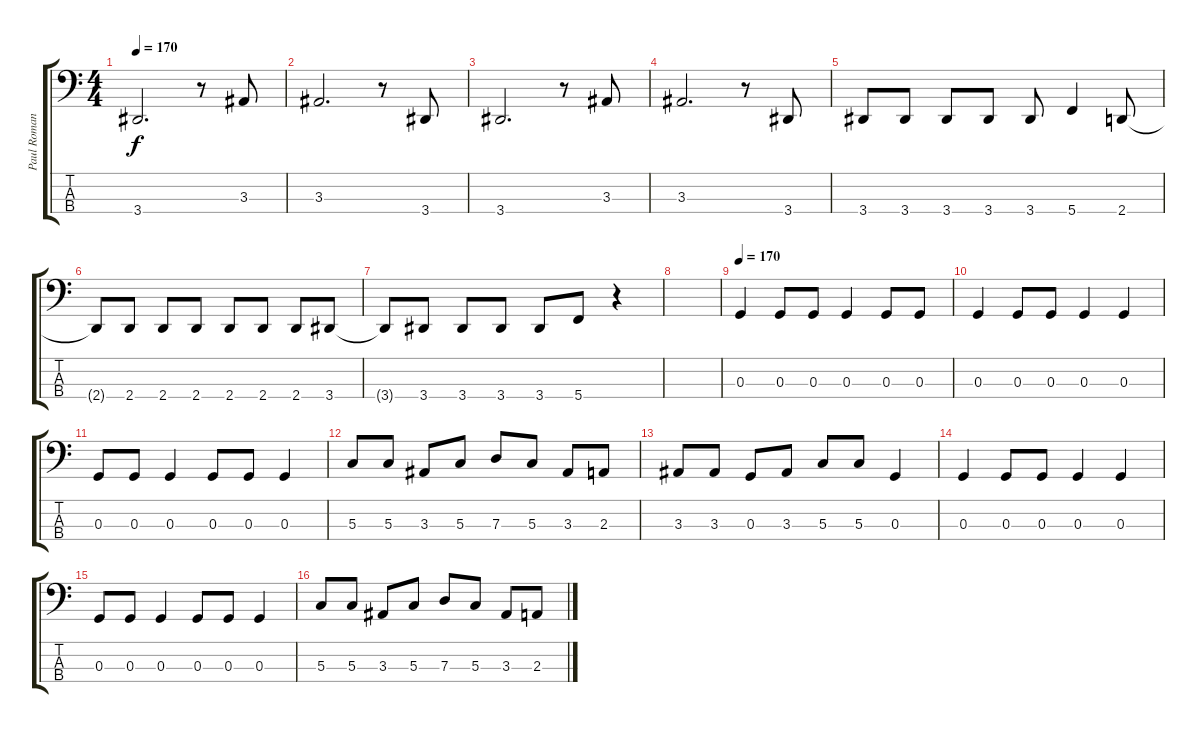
\track ("Paul Romanko" "Paul Roman") {instrument electricbasspick}
\staff {score tabs}
\tuning (F2 C2 G1 C1) {hide}
\ts (4 4)
\tempo 170
\clef f4
\ks c
3.4.2{d dy f} r.8 3.3.8 |
3.3.2{d} r.8 3.4.8 |
3.4.2{d} r.8 3.3.8 |
3.3.2{d} r.8 3.4.8 |
3.4.8 3.4.8 3.4.8 3.4.8 3.4.8 5.4.4 2.4.8 |
2.4{t}.8 2.4.8 2.4.8 2.4.8 2.4.8 2.4.8 2.4.8 3.4.8 |
3.4{t}.8 3.4.8 3.4.8 3.4.8 3.4.8 5.4.8 r.4 |
|
\tempo 170
0.3.4 0.3.8 0.3.8 0.3.4 0.3.8 0.3.8 |
0.3.4 0.3.8 0.3.8 0.3.4 0.3.4 |
0.3.8 0.3.8 0.3.4 0.3.8 0.3.8 0.3.4 |
5.3.8 5.3.8 3.3.8 5.3.8 7.3.8 5.3.8 3.3.8 2.3.8 |
3.3.8 3.3.8 0.3.8 3.3.8 5.3.8 5.3.8 0.3.4 |
0.3.4 0.3.8 0.3.8 0.3.4 0.3.4 |
0.3.8 0.3.8 0.3.4 0.3.8 0.3.8 0.3.4 |
5.3.8 5.3.8 3.3.8 5.3.8 7.3.8 5.3.8 3.3.8 2.3.8
